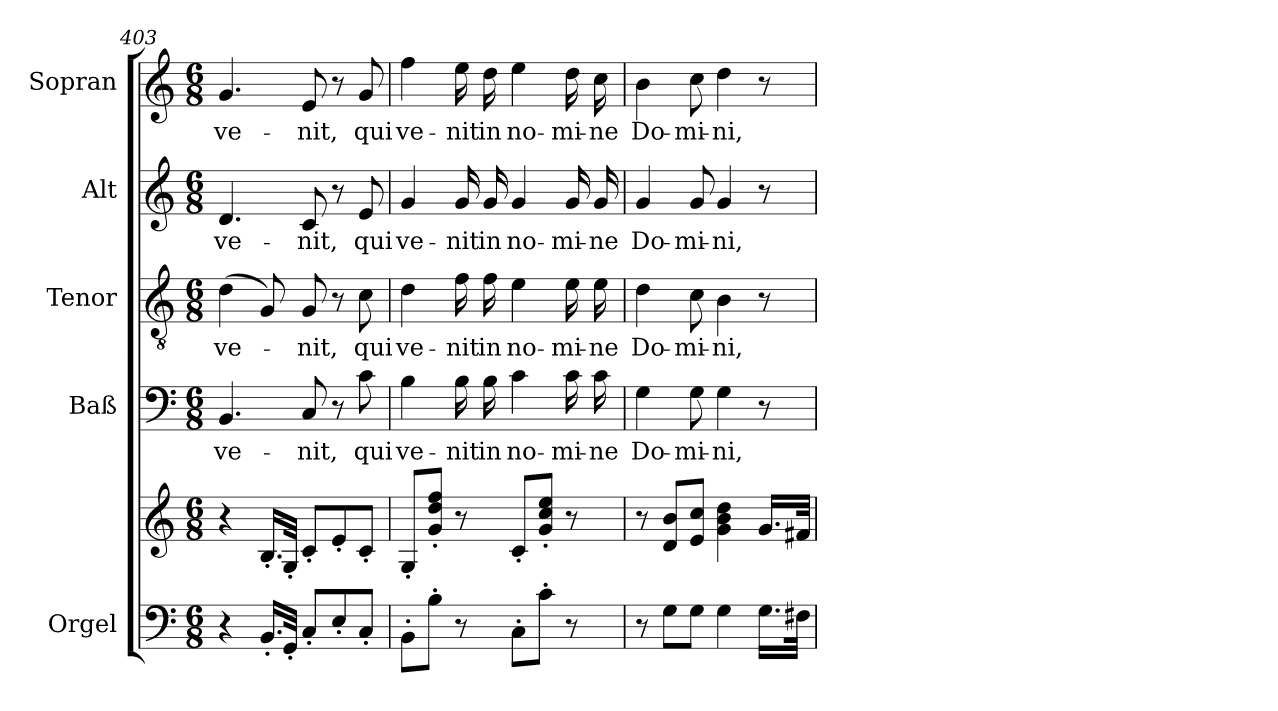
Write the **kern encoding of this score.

**kern	**kern	**kern	**text	**kern	**text	**kern	**text	**kern	**text
*part5	*part5	*part4	*part4	*part3	*part3	*part2	*part2	*part1	*part1
*staff6	*staff5	*staff4	*staff4	*staff3	*staff3	*staff2	*staff2	*staff1	*staff1
*I"Orgel	*	*I"Baß	*	*I"Tenor	*	*I"Alt	*	*I"Sopran	*
*I'Org.	*	*	*	*	*	*	*	*	*
*clefF4	*clefG2	*clefF4	*	*clefGv2	*	*clefG2	*	*clefG2	*
*k[]	*k[]	*k[]	*	*k[]	*	*k[]	*	*k[]	*
*C:	*C:	*C:	*	*C:	*	*C:	*	*C:	*
*M6/8	*M6/8	*M6/8	*	*M6/8	*	*M6/8	*	*M6/8	*
=403	=403	=403	=403	=403	=403	=403	=403	=403	=403
!	!	!	!LO:LY:b	!	!LO:LY:b	!	!LO:LY:b	!	!LO:LY:b
4r	4r	4.BB/	ve-	(>4d\	ve-	4.d/	ve-	4.g/	ve-
16.BB'</LL	16.B'</LL	.	.	8G/)	.	.	.	.	.
32GG'</JJk	32G'</JJk	.	.	.	.	.	.	.	.
!	!	!	!LO:LY:b	!	!LO:LY:b	!	!LO:LY:b	!	!LO:LY:b
8C'</L	8c'</L	8C/	-nit,	8G/	-nit,	8c/	-nit,	8e/	-nit,
8E'</	8e'</	8r	.	8r	.	8r	.	8r	.
!	!	!	!LO:LY:b	!	!LO:LY:b	!	!LO:LY:b	!	!LO:LY:b
8C'</J	8c'</J	8c\	qui	8c\	qui	8e/	qui	8g/	qui
=404	=404	=404	=404	=404	=404	=404	=404	=404	=404
!	!	!	!LO:LY:b	!	!LO:LY:b	!	!LO:LY:b	!	!LO:LY:b
8BB'>\L	8G'</L	4B\	ve-	4d\	ve-	4g/	ve-	4ff\	ve-
8B'>\J	8g/'< 8dd/'< 8ff/'<J	.	.	.	.	.	.	.	.
!	!	!	!LO:LY:b	!	!LO:LY:b	!	!LO:LY:b	!	!LO:LY:b
8r	8r	16B\	-nit	16f\	-nit	16g/	-nit	16ee\	-nit
!	!	!	!LO:LY:b	!	!LO:LY:b	!	!LO:LY:b	!	!LO:LY:b
.	.	16B\	in	16f\	in	16g/	in	16dd\	in
!	!	!	!LO:LY:b	!	!LO:LY:b	!	!LO:LY:b	!	!LO:LY:b
8C'>\L	8c'</L	4c\	no-	4e\	no-	4g/	no-	4ee\	no-
8c'>\J	8g/'< 8cc/'< 8ee/'<J	.	.	.	.	.	.	.	.
!	!	!	!LO:LY:b	!	!LO:LY:b	!	!LO:LY:b	!	!LO:LY:b
8r	8r	16c\	-mi-	16e\	-mi-	16g/	-mi-	16dd\	-mi-
!	!	!	!LO:LY:b	!	!LO:LY:b	!	!LO:LY:b	!	!LO:LY:b
.	.	16c\	-ne	16e\	-ne	16g/	-ne	16cc\	-ne
=405	=405	=405	=405	=405	=405	=405	=405	=405	=405
!	!	!	!LO:LY:b	!	!LO:LY:b	!	!LO:LY:b	!	!LO:LY:b
8r	8r	4G\	Do-	4d\	Do-	4g/	Do-	4b\	Do-
8G\L	8d/ 8b/L	.	.	.	.	.	.	.	.
!	!	!	!LO:LY:b	!	!LO:LY:b	!	!LO:LY:b	!	!LO:LY:b
8G\J	8e/ 8cc/J	8G\	-mi-	8c\	-mi-	8g/	-mi-	8cc\	-mi-
!	!	!	!LO:LY:b	!	!LO:LY:b	!	!LO:LY:b	!	!LO:LY:b
4G\	4g\ 4b\ 4dd\	4G\	-ni,	4B\	-ni,	4g/	-ni,	4dd\	-ni,
16.G\LL	16.g/LL	8r	.	8r	.	8r	.	8r	.
32F#X\JJk	32f#X/JJk	.	.	.	.	.	.	.	.
=	=	=	=	=	=	=	=	=	=
*-	*-	*-	*-	*-	*-	*-	*-	*-	*-
